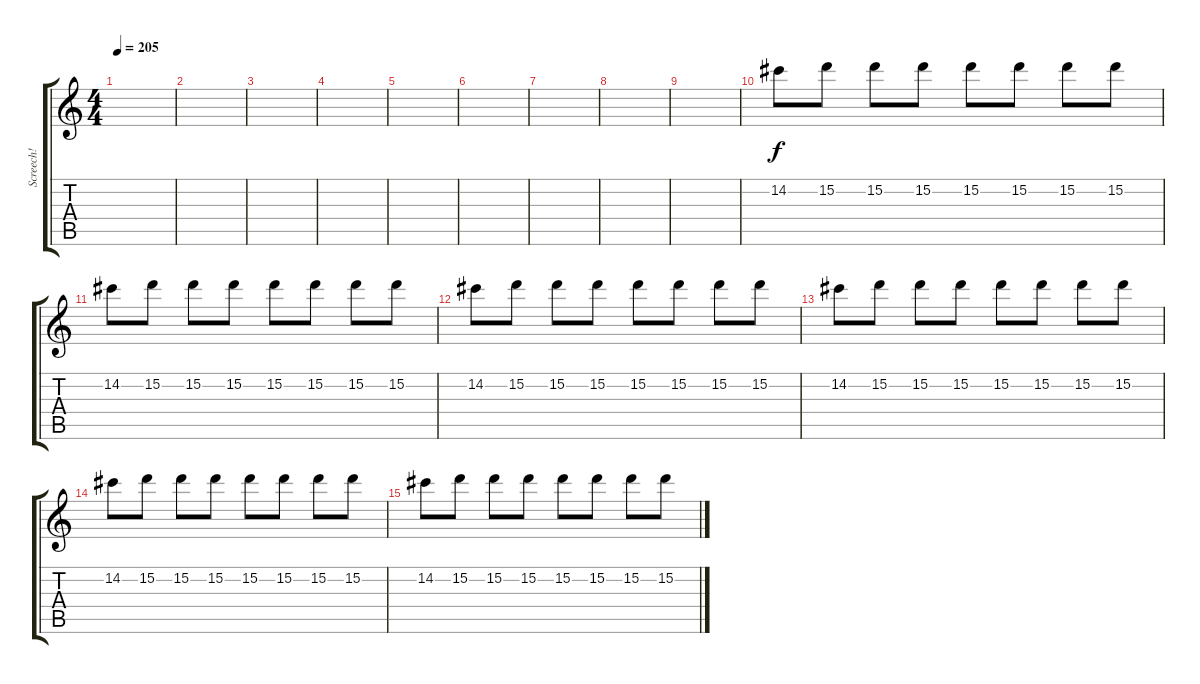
\track ("Screech!" "Screech!") {instrument distortionguitar}
\staff {score tabs}
\tuning (E4 B3 G3 D3 A2 E2) {hide}
\ts (4 4)
\tempo 205
\clef g2
\ks c
|
|
|
|
|
|
|
|
|
14.2.8 15.2.8 15.2.8 15.2.8 15.2.8 15.2.8 15.2.8 15.2.8 |
14.2.8 15.2.8 15.2.8 15.2.8 15.2.8 15.2.8 15.2.8 15.2.8 |
14.2.8 15.2.8 15.2.8 15.2.8 15.2.8 15.2.8 15.2.8 15.2.8 |
14.2.8 15.2.8 15.2.8 15.2.8 15.2.8 15.2.8 15.2.8 15.2.8 |
14.2.8 15.2.8 15.2.8 15.2.8 15.2.8 15.2.8 15.2.8 15.2.8 |
14.2.8 15.2.8 15.2.8 15.2.8 15.2.8 15.2.8 15.2.8 15.2.8
